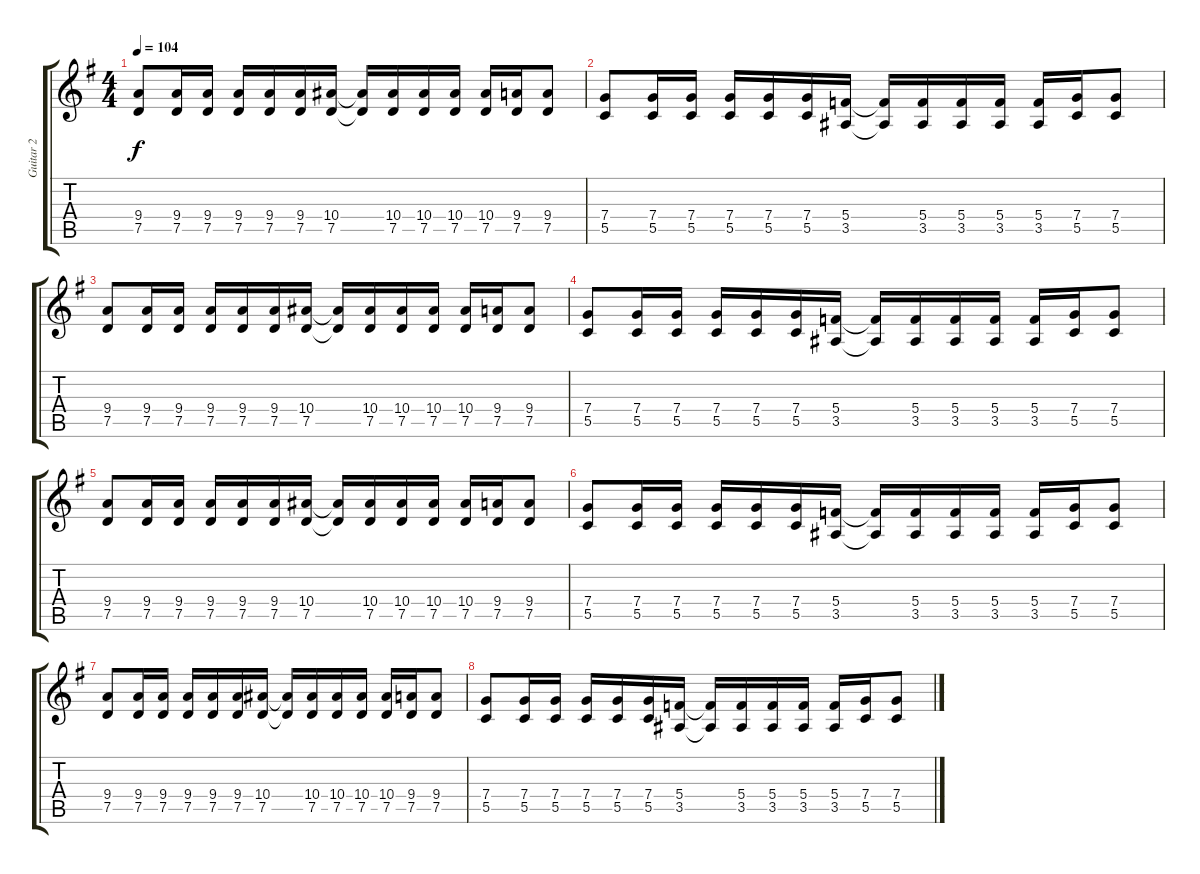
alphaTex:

\track ("Guitar 2" "Guitar 2") {instrument distortionguitar}
\staff {score tabs}
\tuning (D4 A3 F3 C3 G2 C2) {hide}
\ts (4 4)
\tempo 104
\clef g2
\ks g
(9.4 7.5).8{dy f} (9.4 7.5).16 (9.4 7.5).16 (9.4 7.5).16 (9.4 7.5).16 (9.4 7.5).16 (10.4 7.5).16 (10.4{t} 7.5{t}).16 (10.4 7.5).16 (10.4 7.5).16 (10.4 7.5).16 (10.4 7.5).16 (9.4 7.5).16 (9.4 7.5).8 |
(7.4 5.5).8 (7.4 5.5).16 (7.4 5.5).16 (7.4 5.5).16 (7.4 5.5).16 (7.4 5.5).16 (5.4 3.5).16 (5.4{t} 3.5{t}).16 (5.4 3.5).16 (5.4 3.5).16 (5.4 3.5).16 (5.4 3.5).16 (7.4 5.5).16 (7.4 5.5).8 |
(9.4 7.5).8 (9.4 7.5).16 (9.4 7.5).16 (9.4 7.5).16 (9.4 7.5).16 (9.4 7.5).16 (10.4 7.5).16 (10.4{t} 7.5{t}).16 (10.4 7.5).16 (10.4 7.5).16 (10.4 7.5).16 (10.4 7.5).16 (9.4 7.5).16 (9.4 7.5).8 |
(7.4 5.5).8 (7.4 5.5).16 (7.4 5.5).16 (7.4 5.5).16 (7.4 5.5).16 (7.4 5.5).16 (5.4 3.5).16 (5.4{t} 3.5{t}).16 (5.4 3.5).16 (5.4 3.5).16 (5.4 3.5).16 (5.4 3.5).16 (7.4 5.5).16 (7.4 5.5).8 |
(9.4 7.5).8 (9.4 7.5).16 (9.4 7.5).16 (9.4 7.5).16 (9.4 7.5).16 (9.4 7.5).16 (10.4 7.5).16 (10.4{t} 7.5{t}).16 (10.4 7.5).16 (10.4 7.5).16 (10.4 7.5).16 (10.4 7.5).16 (9.4 7.5).16 (9.4 7.5).8 |
(7.4 5.5).8 (7.4 5.5).16 (7.4 5.5).16 (7.4 5.5).16 (7.4 5.5).16 (7.4 5.5).16 (5.4 3.5).16 (5.4{t} 3.5{t}).16 (5.4 3.5).16 (5.4 3.5).16 (5.4 3.5).16 (5.4 3.5).16 (7.4 5.5).16 (7.4 5.5).8 |
(9.4 7.5).8 (9.4 7.5).16 (9.4 7.5).16 (9.4 7.5).16 (9.4 7.5).16 (9.4 7.5).16 (10.4 7.5).16 (10.4{t} 7.5{t}).16 (10.4 7.5).16 (10.4 7.5).16 (10.4 7.5).16 (10.4 7.5).16 (9.4 7.5).16 (9.4 7.5).8 |
(7.4 5.5).8 (7.4 5.5).16 (7.4 5.5).16 (7.4 5.5).16 (7.4 5.5).16 (7.4 5.5).16 (5.4 3.5).16 (5.4{t} 3.5{t}).16 (5.4 3.5).16 (5.4 3.5).16 (5.4 3.5).16 (5.4 3.5).16 (7.4 5.5).16 (7.4 5.5).8
